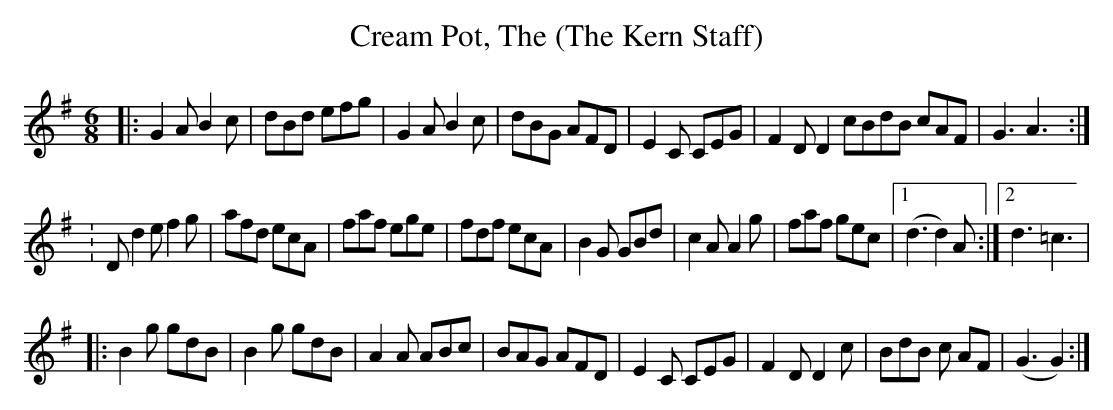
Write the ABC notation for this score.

X:1
T:Cream Pot, The (The Kern Staff)
M:6/8
L:1/8
K:G
|: G2 A B2 c | dBd efg | G2 A B2 c | dBG AFD |\
E2 C CEG | F2 D D2 cBdB cAF | G3 A3 :|
|: K:D d2 e f2 g | afd ecA | faf ege | fdf ecA |\
B2 G GBd | c2 A A2 g | faf gec |1 (d3 d2) A :|2 d3 =c3 |
K:G
|: B2 g gdB | B2 g gdB | A2 A ABc | BAG AFD |\
E2 C CEG | F2 D D2 c | BdB c AF | (G3 G2) :|
